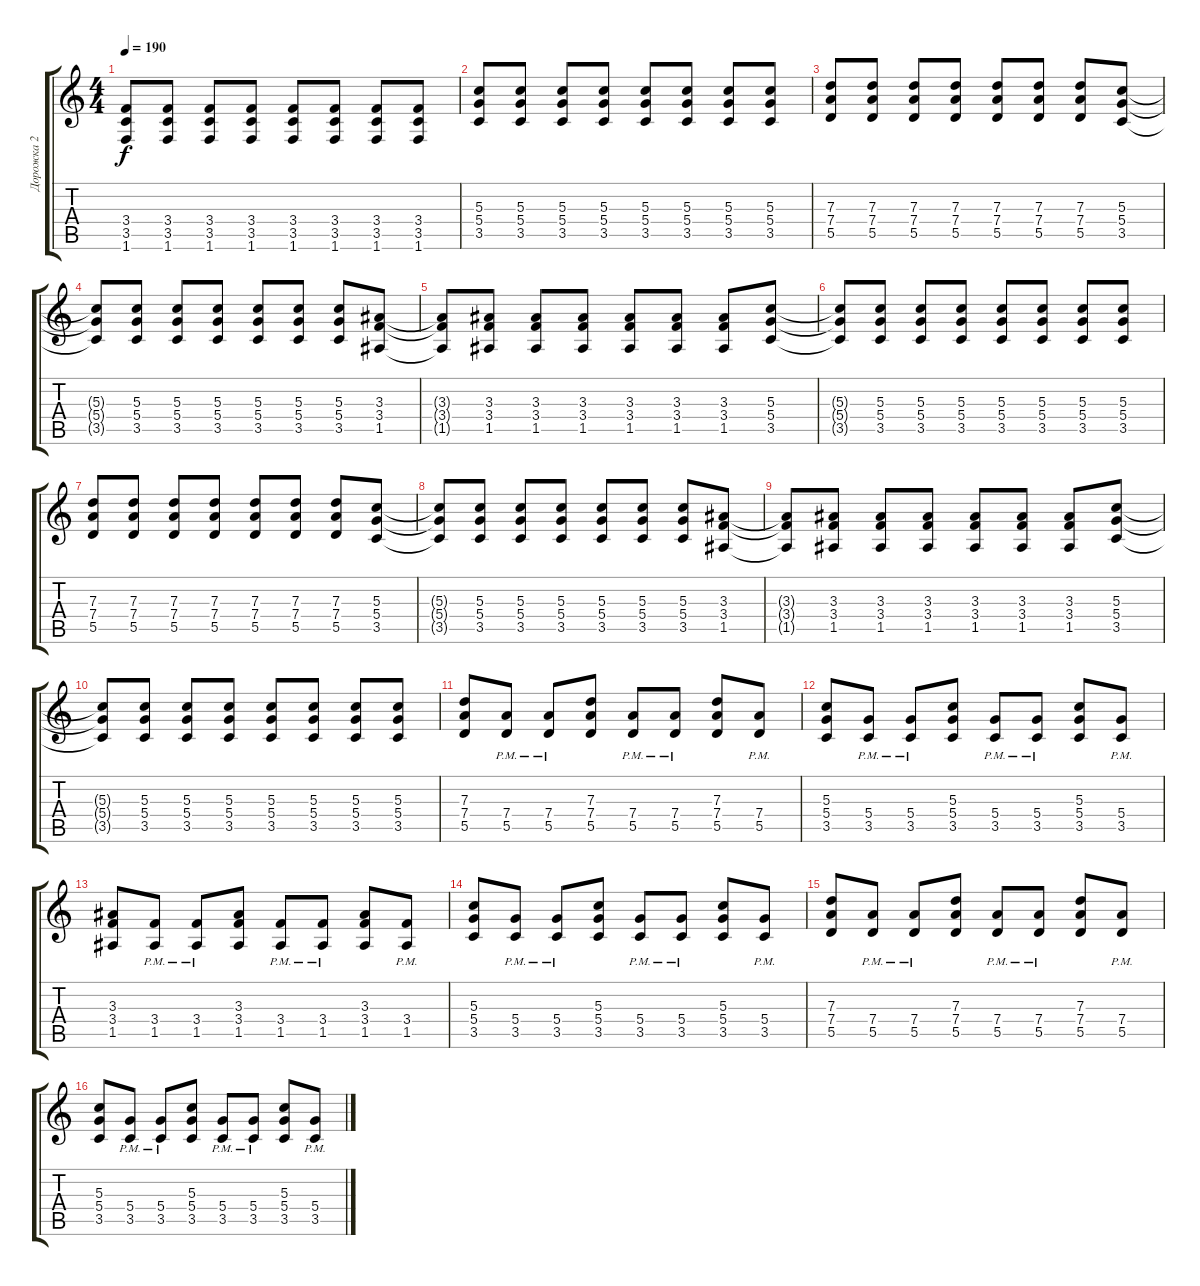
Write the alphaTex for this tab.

\track ("Дорожка 2" "Дорожка 2") {instrument overdrivenguitar}
\staff {score tabs}
\tuning (E4 B3 G3 D3 A2 E2) {hide}
\ts (4 4)
\tempo 190
\clef g2
\ks c
(3.4 3.5 1.6).8{dy f} (3.4 3.5 1.6).8 (3.4 3.5 1.6).8 (3.4 3.5 1.6).8 (3.4 3.5 1.6).8 (3.4 3.5 1.6).8 (3.4 3.5 1.6).8 (3.4 3.5 1.6).8 |
(5.3 5.4 3.5).8 (5.3 5.4 3.5).8 (5.3 5.4 3.5).8 (5.3 5.4 3.5).8 (5.3 5.4 3.5).8 (5.3 5.4 3.5).8 (5.3 5.4 3.5).8 (5.3 5.4 3.5).8 |
(7.3 7.4 5.5).8 (7.3 7.4 5.5).8 (7.3 7.4 5.5).8 (7.3 7.4 5.5).8 (7.3 7.4 5.5).8 (7.3 7.4 5.5).8 (7.3 7.4 5.5).8 (5.3 5.4 3.5).8 |
(5.3{t} 5.4{t} 3.5{t}).8 (5.3 5.4 3.5).8 (5.3 5.4 3.5).8 (5.3 5.4 3.5).8 (5.3 5.4 3.5).8 (5.3 5.4 3.5).8 (5.3 5.4 3.5).8 (3.3 3.4 1.5).8 |
(3.3{t} 3.4{t} 1.5{t}).8 (3.3 3.4 1.5).8 (3.3 3.4 1.5).8 (3.3 3.4 1.5).8 (3.3 3.4 1.5).8 (3.3 3.4 1.5).8 (3.3 3.4 1.5).8 (5.3 5.4 3.5).8 |
(5.3{t} 5.4{t} 3.5{t}).8 (5.3 5.4 3.5).8 (5.3 5.4 3.5).8 (5.3 5.4 3.5).8 (5.3 5.4 3.5).8 (5.3 5.4 3.5).8 (5.3 5.4 3.5).8 (5.3 5.4 3.5).8 |
(7.3 7.4 5.5).8 (7.3 7.4 5.5).8 (7.3 7.4 5.5).8 (7.3 7.4 5.5).8 (7.3 7.4 5.5).8 (7.3 7.4 5.5).8 (7.3 7.4 5.5).8 (5.3 5.4 3.5).8 |
(5.3{t} 5.4{t} 3.5{t}).8 (5.3 5.4 3.5).8 (5.3 5.4 3.5).8 (5.3 5.4 3.5).8 (5.3 5.4 3.5).8 (5.3 5.4 3.5).8 (5.3 5.4 3.5).8 (3.3 3.4 1.5).8 |
(3.3{t} 3.4{t} 1.5{t}).8 (3.3 3.4 1.5).8 (3.3 3.4 1.5).8 (3.3 3.4 1.5).8 (3.3 3.4 1.5).8 (3.3 3.4 1.5).8 (3.3 3.4 1.5).8 (5.3 5.4 3.5).8 |
(5.3{t} 5.4{t} 3.5{t}).8 (5.3 5.4 3.5).8 (5.3 5.4 3.5).8 (5.3 5.4 3.5).8 (5.3 5.4 3.5).8 (5.3 5.4 3.5).8 (5.3 5.4 3.5).8 (5.3 5.4 3.5).8 |
(7.3 7.4 5.5).8 (7.4{pm} 5.5{pm}).8 (7.4{pm} 5.5{pm}).8 (7.3 7.4 5.5).8 (7.4{pm} 5.5{pm}).8 (7.4{pm} 5.5{pm}).8 (7.3 7.4 5.5).8 (7.4{pm} 5.5{pm}).8 |
(5.3 5.4 3.5).8 (5.4{pm} 3.5{pm}).8 (5.4{pm} 3.5{pm}).8 (5.3 5.4 3.5).8 (5.4{pm} 3.5{pm}).8 (5.4{pm} 3.5{pm}).8 (5.3 5.4 3.5).8 (5.4{pm} 3.5{pm}).8 |
(3.3 3.4 1.5).8 (3.4{pm} 1.5{pm}).8 (3.4{pm} 1.5{pm}).8 (3.3 3.4 1.5).8 (3.4{pm} 1.5{pm}).8 (3.4{pm} 1.5{pm}).8 (3.3 3.4 1.5).8 (3.4{pm} 1.5{pm}).8 |
(5.3 5.4 3.5).8 (5.4{pm} 3.5{pm}).8 (5.4{pm} 3.5{pm}).8 (5.3 5.4 3.5).8 (5.4{pm} 3.5{pm}).8 (5.4{pm} 3.5{pm}).8 (5.3 5.4 3.5).8 (5.4{pm} 3.5{pm}).8 |
(7.3 7.4 5.5).8 (7.4{pm} 5.5{pm}).8 (7.4{pm} 5.5{pm}).8 (7.3 7.4 5.5).8 (7.4{pm} 5.5{pm}).8 (7.4{pm} 5.5{pm}).8 (7.3 7.4 5.5).8 (7.4{pm} 5.5{pm}).8 |
(5.3 5.4 3.5).8 (5.4{pm} 3.5{pm}).8 (5.4{pm} 3.5{pm}).8 (5.3 5.4 3.5).8 (5.4{pm} 3.5{pm}).8 (5.4{pm} 3.5{pm}).8 (5.3 5.4 3.5).8 (5.4{pm} 3.5{pm}).8
